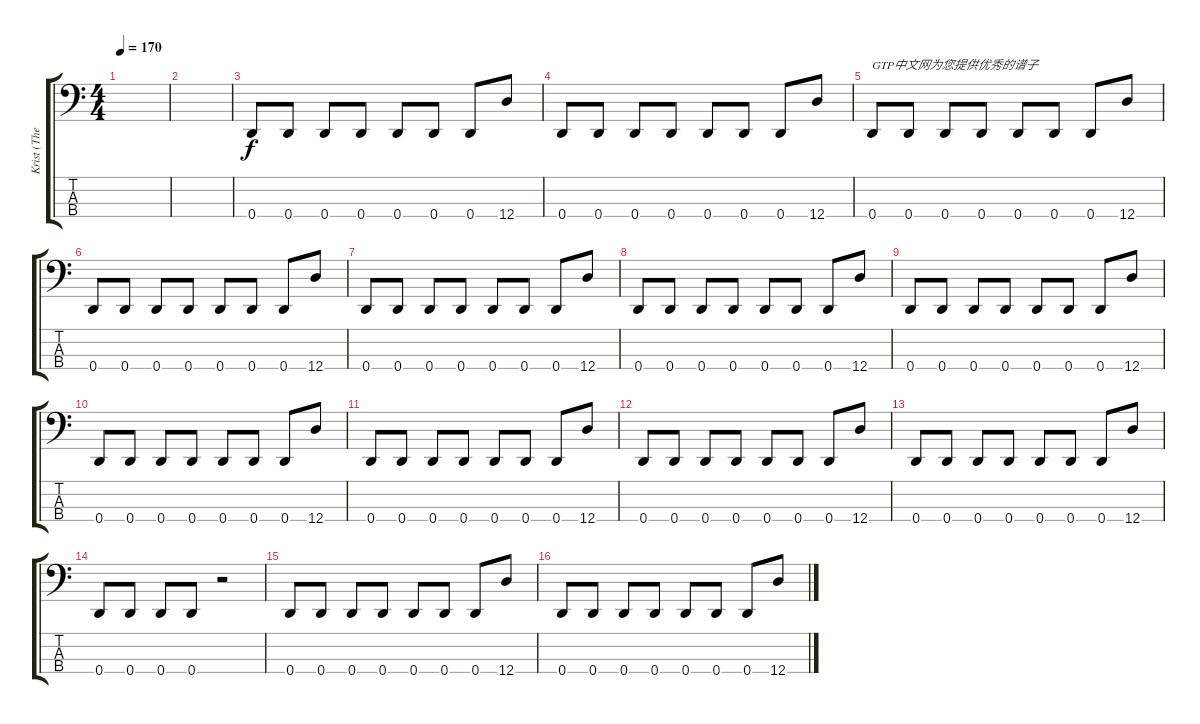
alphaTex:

\track ("Krist (Then Chris) Novoselic" "Krist (The") {instrument electricbasspick}
\staff {score tabs}
\tuning (F2 C2 G1 D1) {hide}
\ts (4 4)
\tempo 170
\clef f4
\ks c
|
|
0.4.8 0.4.8 0.4.8 0.4.8 0.4.8 0.4.8 0.4.8 12.4.8 |
0.4.8 0.4.8 0.4.8 0.4.8 0.4.8 0.4.8 0.4.8 12.4.8 |
0.4.8{txt "GTP中文网为您提供优秀的谱子"} 0.4.8 0.4.8 0.4.8 0.4.8 0.4.8 0.4.8 12.4.8 |
0.4.8 0.4.8 0.4.8 0.4.8 0.4.8 0.4.8 0.4.8 12.4.8 |
0.4.8 0.4.8 0.4.8 0.4.8 0.4.8 0.4.8 0.4.8 12.4.8 |
0.4.8 0.4.8 0.4.8 0.4.8 0.4.8 0.4.8 0.4.8 12.4.8 |
0.4.8 0.4.8 0.4.8 0.4.8 0.4.8 0.4.8 0.4.8 12.4.8 |
0.4.8 0.4.8 0.4.8 0.4.8 0.4.8 0.4.8 0.4.8 12.4.8 |
0.4.8 0.4.8 0.4.8 0.4.8 0.4.8 0.4.8 0.4.8 12.4.8 |
0.4.8 0.4.8 0.4.8 0.4.8 0.4.8 0.4.8 0.4.8 12.4.8 |
0.4.8 0.4.8 0.4.8 0.4.8 0.4.8 0.4.8 0.4.8 12.4.8 |
0.4.8 0.4.8 0.4.8 0.4.8 r.2 |
0.4.8 0.4.8 0.4.8 0.4.8 0.4.8 0.4.8 0.4.8 12.4.8 |
0.4.8 0.4.8 0.4.8 0.4.8 0.4.8 0.4.8 0.4.8 12.4.8
